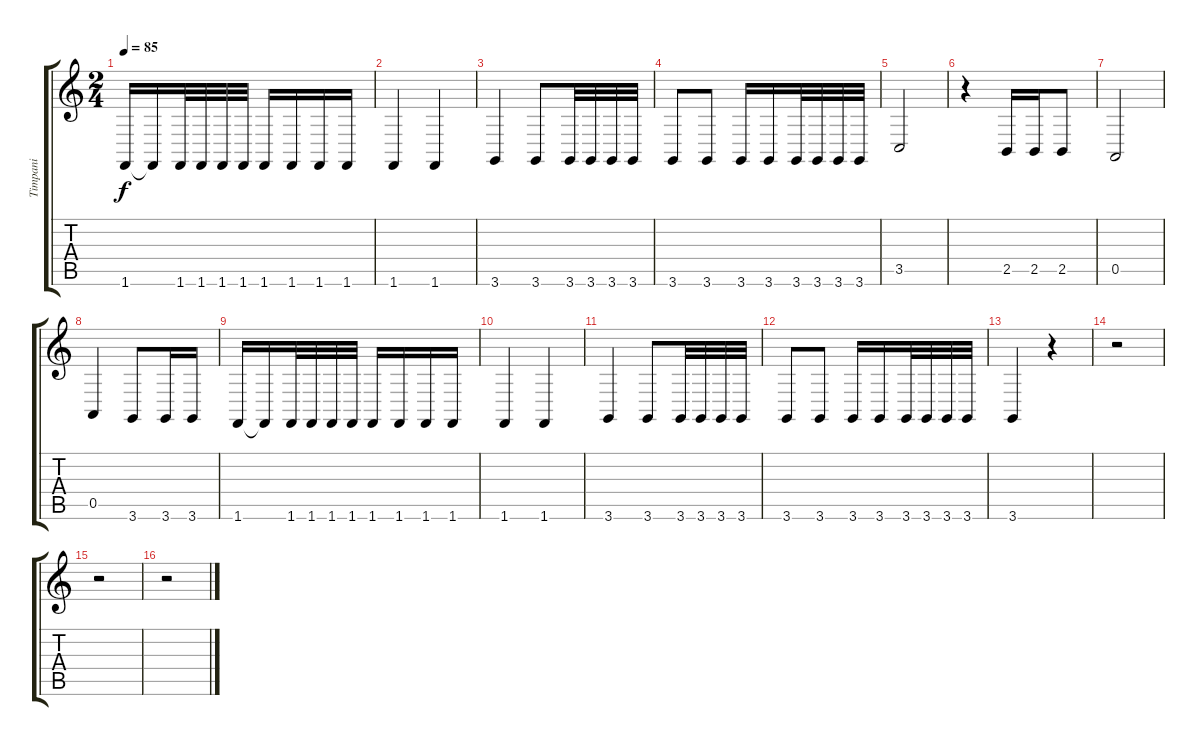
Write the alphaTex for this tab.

\track ("Timpani" "Timpani") {instrument timpani}
\staff {score tabs}
\tuning (E4 B3 G3 D3 A2 E2) {hide}
\ts (2 4)
\tempo 85
\clef g2
\ks c
1.6.16{dy f volume 8} 1.6{t}.16 1.6.32 1.6.32 1.6.32 1.6.32 1.6.16{volume 13} 1.6.16 1.6.16 1.6.16 |
1.6.4 1.6.4 |
3.6.4 3.6.8 3.6.32 3.6.32 3.6.32 3.6.32 |
3.6.8 3.6.8 3.6.16 3.6.16 3.6.32 3.6.32 3.6.32 3.6.32 |
3.5.2 |
r.4 2.5.16 2.5.16 2.5.8 |
0.5.2 |
0.5.4 3.6.8 3.6.16 3.6.16 |
1.6.16{volume 8} 1.6{t}.16 1.6.32 1.6.32 1.6.32 1.6.32 1.6.16{volume 13} 1.6.16 1.6.16 1.6.16 |
1.6.4 1.6.4 |
3.6.4 3.6.8 3.6.32 3.6.32 3.6.32 3.6.32 |
3.6.8 3.6.8 3.6.16 3.6.16 3.6.32 3.6.32 3.6.32 3.6.32 |
3.6.4 r.4 |
r.2 |
r.2 |
r.2
